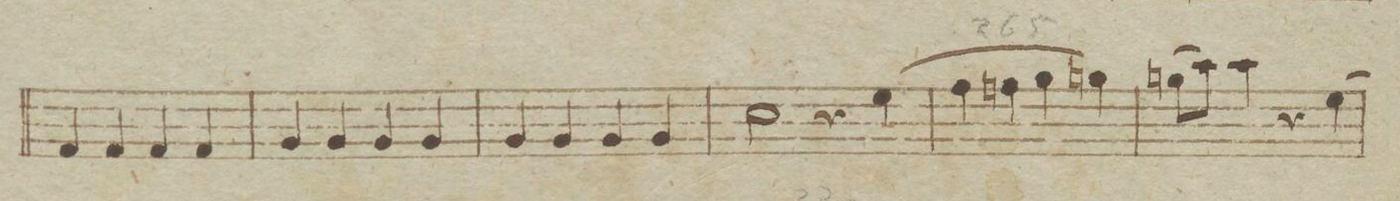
**kern	**dynam
*I"Fagotto Primo.	*
*clefF4	*
*k[b-e-a-]	*
*met(c)	*
*M4/4	*
4AA-/	.
4AA-/	.
4AA-/	.
4AA-/	.
=258	=258
4BB-/	.
4BB-/	.
4BB-/	.
4BB-/	.
=259	=259
4BB-/	.
4BB-/	.
4BB-/	.
4BB-/	.
=260	=260
2E-\	.
4r	.
(4G\	.
=261	=261
4A-\	.
4An\	.
4B-\	.
4Bn\)	.
=262	=262
(8Bn\L	.
8c\J)	.
4c\	.
4rBB	.
(4G\	.
=263	=263
*-	*-
